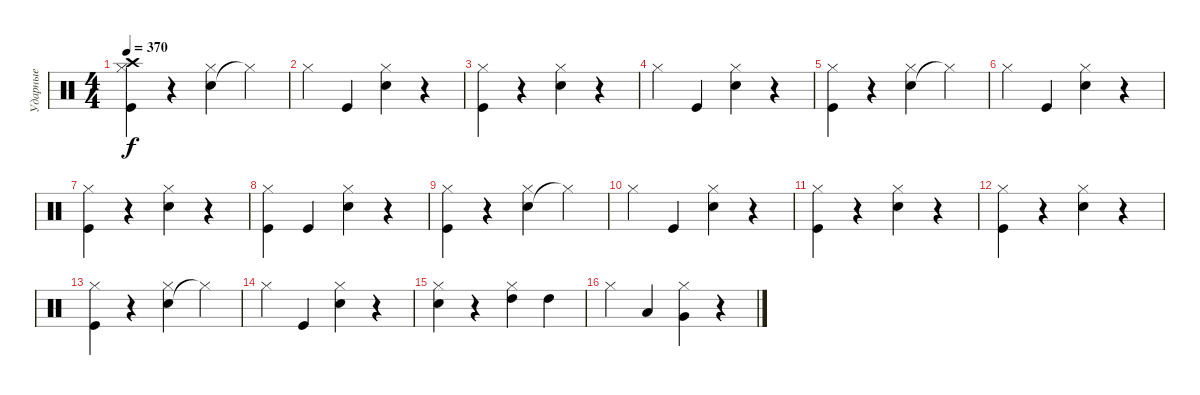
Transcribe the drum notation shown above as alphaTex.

\track ("Ударные" "Ударные") {instrument percussion}
\staff {score}
\articulation defaults
\ts (4 4)
\tempo 370
\clef neutral
\ks c
("Kick (hit)" "Crash high (hit)" "Hi-Hat (closed)").4{dy f} r.4 ("Electric Snare (hit)" "Hi-Hat (closed)").4 "Hi-Hat (closed)"{t}.4 |
"Hi-Hat (closed)".4 "Kick (hit)".4 ("Electric Snare (hit)" "Hi-Hat (closed)").4 r.4 |
("Kick (hit)" "Hi-Hat (closed)").4 r.4 ("Electric Snare (hit)" "Hi-Hat (closed)").4 r.4 |
"Hi-Hat (closed)".4 "Kick (hit)".4 ("Electric Snare (hit)" "Hi-Hat (closed)").4 r.4 |
("Kick (hit)" "Hi-Hat (closed)").4 r.4 ("Electric Snare (hit)" "Hi-Hat (closed)").4 "Hi-Hat (closed)"{t}.4 |
"Hi-Hat (closed)".4 "Kick (hit)".4 ("Electric Snare (hit)" "Hi-Hat (closed)").4 r.4 |
("Kick (hit)" "Hi-Hat (closed)").4 r.4 ("Electric Snare (hit)" "Hi-Hat (closed)").4 r.4 |
("Kick (hit)" "Hi-Hat (closed)").4 "Kick (hit)".4 ("Electric Snare (hit)" "Hi-Hat (closed)").4 r.4 |
("Kick (hit)" "Hi-Hat (closed)").4 r.4 ("Electric Snare (hit)" "Hi-Hat (closed)").4 "Hi-Hat (closed)"{t}.4 |
"Hi-Hat (closed)".4 "Kick (hit)".4 ("Electric Snare (hit)" "Hi-Hat (closed)").4 r.4 |
("Kick (hit)" "Hi-Hat (closed)").4 r.4 ("Electric Snare (hit)" "Hi-Hat (closed)").4 r.4 |
("Kick (hit)" "Hi-Hat (closed)").4 r.4 ("Electric Snare (hit)" "Hi-Hat (closed)").4 r.4 |
("Kick (hit)" "Hi-Hat (closed)").4 r.4 ("Electric Snare (hit)" "Hi-Hat (closed)").4 "Hi-Hat (closed)"{t}.4 |
"Hi-Hat (closed)".4 "Kick (hit)".4 ("Electric Snare (hit)" "Hi-Hat (closed)").4 r.4 |
("Electric Snare (hit)" "Hi-Hat (closed)").4 r.4 ("High Tom (hit)" "Hi-Hat (closed)").4 "High Tom (hit)".4 |
"Hi-Hat (closed)".4 "Low Tom (hit)".4 ("Very Low Tom (hit)" "Hi-Hat (closed)").4 r.4
